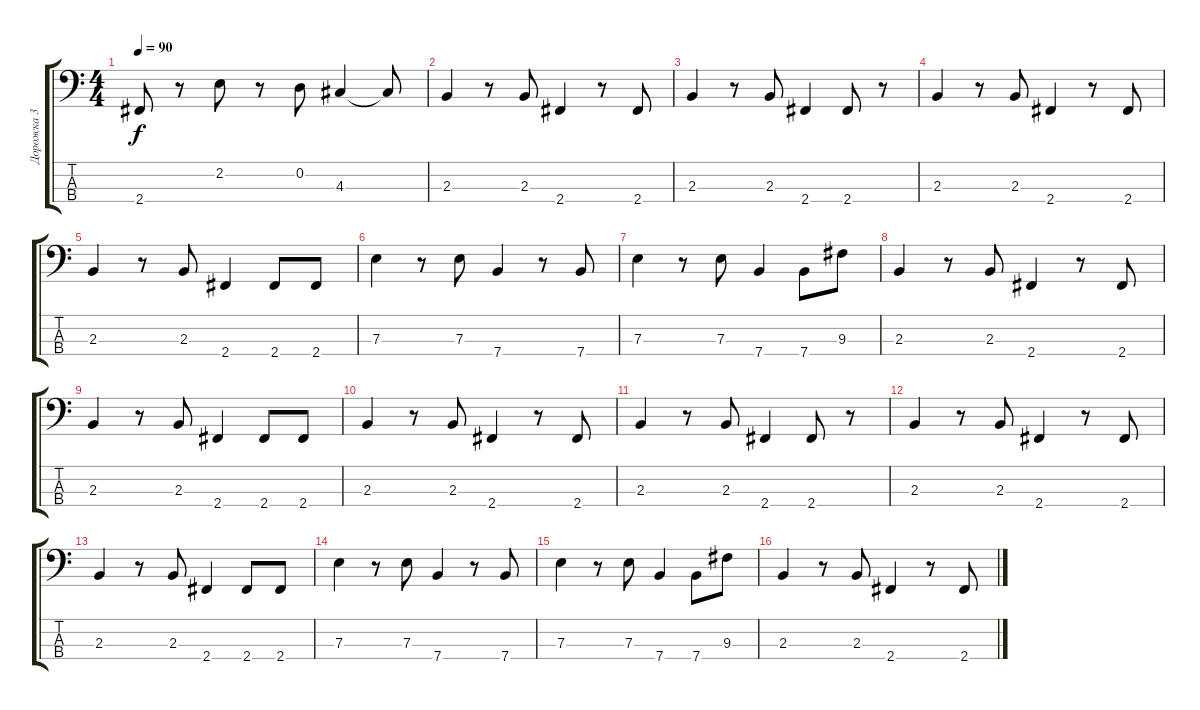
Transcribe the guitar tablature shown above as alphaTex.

\track ("Дорожка 3" "Дорожка 3") {instrument electricbassfinger}
\staff {score tabs}
\tuning (G2 D2 A1 E1) {hide}
\ts (4 4)
\tempo 90
\clef f4
\ks c
2.4.8{dy f} r.8 2.2.8 r.8 0.2.8 4.3.4 4.3{t}.8 |
2.3.4 r.8 2.3.8 2.4.4 r.8 2.4.8 |
2.3.4 r.8 2.3.8 2.4.4 2.4.8 r.8 |
2.3.4 r.8 2.3.8 2.4.4 r.8 2.4.8 |
2.3.4 r.8 2.3.8 2.4.4 2.4.8 2.4.8 |
7.3.4 r.8 7.3.8 7.4.4 r.8 7.4.8 |
7.3.4 r.8 7.3.8 7.4.4 7.4.8 9.3.8 |
2.3.4 r.8 2.3.8 2.4.4 r.8 2.4.8 |
2.3.4 r.8 2.3.8 2.4.4 2.4.8 2.4.8 |
2.3.4 r.8 2.3.8 2.4.4 r.8 2.4.8 |
2.3.4 r.8 2.3.8 2.4.4 2.4.8 r.8 |
2.3.4 r.8 2.3.8 2.4.4 r.8 2.4.8 |
2.3.4 r.8 2.3.8 2.4.4 2.4.8 2.4.8 |
7.3.4 r.8 7.3.8 7.4.4 r.8 7.4.8 |
7.3.4 r.8 7.3.8 7.4.4 7.4.8 9.3.8 |
2.3.4 r.8 2.3.8 2.4.4 r.8 2.4.8
